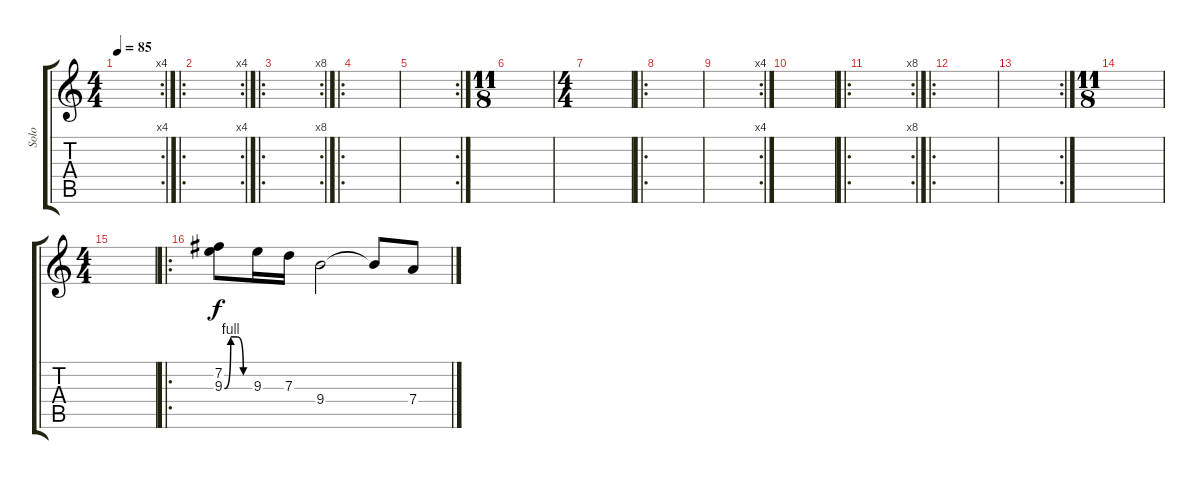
\track ("Solo" "Solo") {instrument distortionguitar}
\staff {score tabs}
\tuning (E4 B3 G3 D3 A2 E2) {hide}
\rc 4
\ts (4 4)
\tempo 85
\clef g2
\ks c
|
\ro
\rc 4
|
\ro
\rc 8
|
\ro
|
\rc 2
|
\ts (11 8)
|
\ts (4 4)
|
\ro
|
\rc 4
|
|
\ro
\rc 8
|
\ro
|
\rc 2
|
\ts (11 8)
|
\ts (4 4)
|
\ro
(7.2 9.3{be (custom 0 0 15 4 30 4 45 0 60 0)}).8 9.3.16 7.3.16 9.4.2 9.4{t}.8 7.4.8
